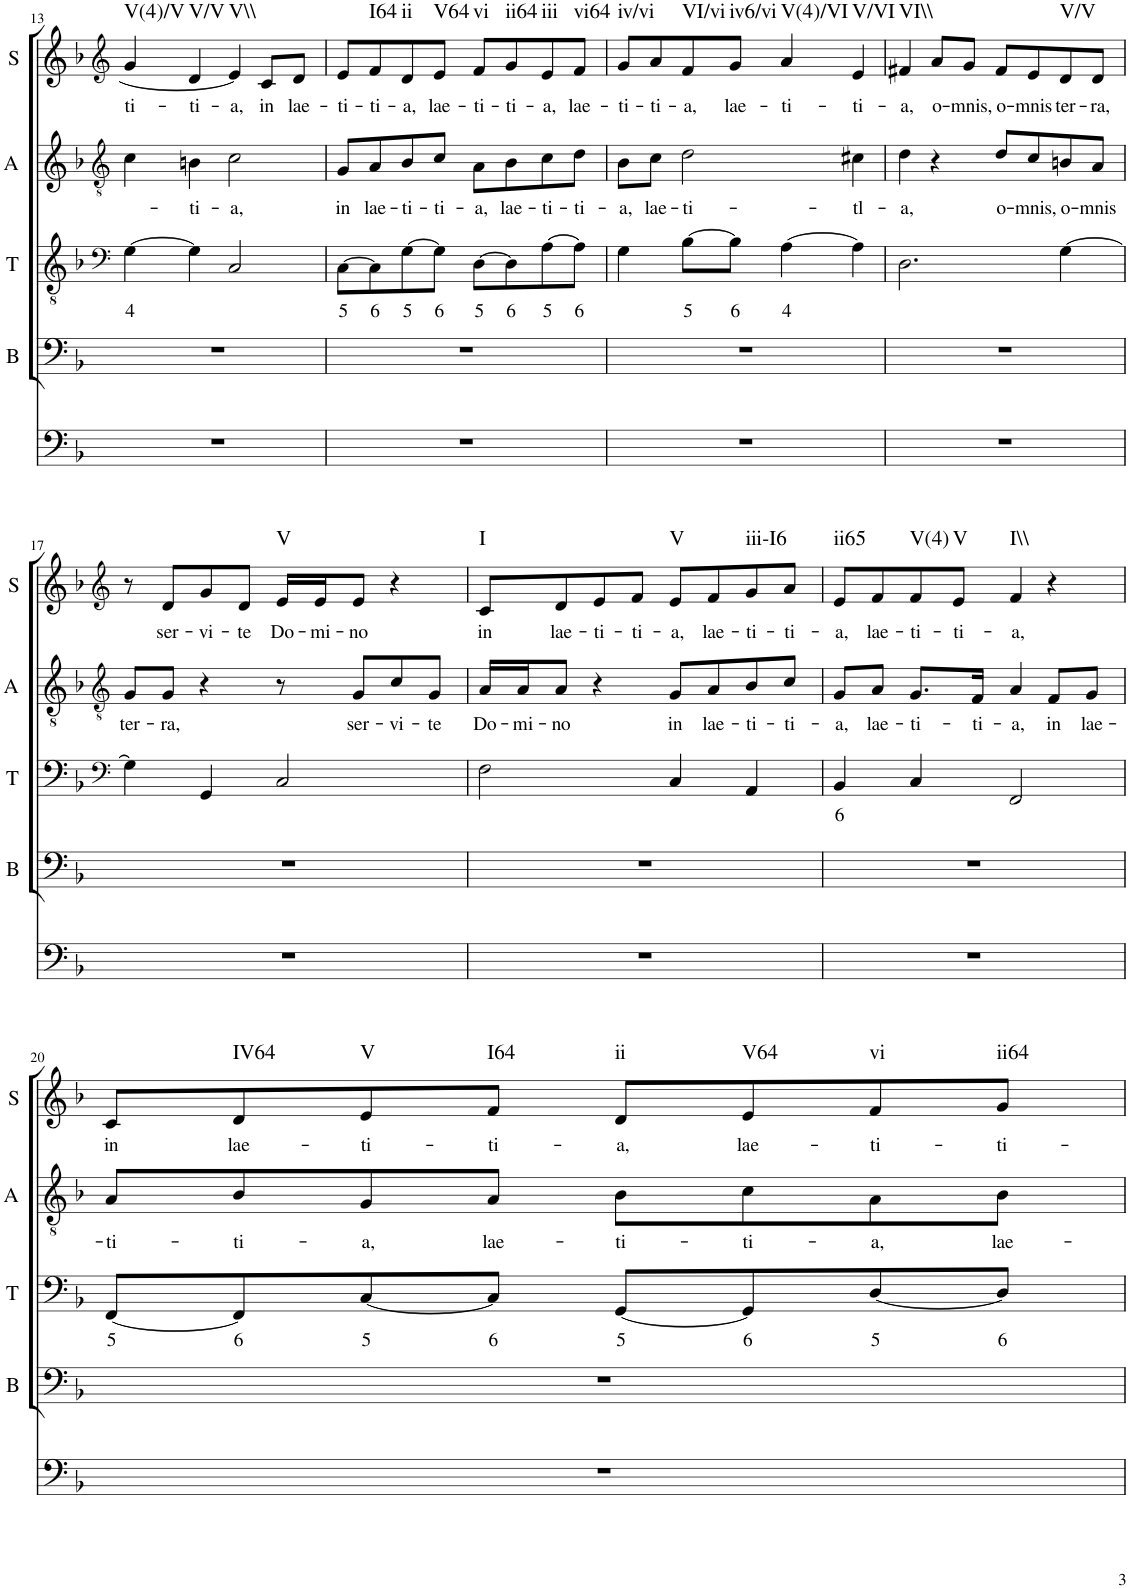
**kern	**kern	**kern	**text	**kern	**text	**kern	**text	**harte
*part5	*part4	*part3	*part3	*part2	*part2	*part1	*part1	*part1
*staff5	*staff4	*staff3	*staff3	*staff2	*staff2	*staff1	*staff1	*
*I"Continuo	*I"Bass	*I"Tenor	*	*I"Alto	*	*I"Soprano	*	*
*	*I'B	*I'T	*	*I'A	*	*I'S	*	*
!!LO:PB:g=z
*clefF4	*clefF4	*clefF4	*	*clefGv2	*	*clefG2	*	*
*k[b-]	*k[b-]	*k[b-]	*	*k[b-]	*	*k[b-]	*	*
*	*	*M4/4	*	*M4/4	*	*M4/4	*	*
=13	=13	=13	=13	=13	=13	=13	=13	=13
!	!	!	!LO:LY:b	!	!	!	!LO:LY:b	!LO:H:kt=V(4)/V
1r	1r	[4G\	4	4c\	.	4g/	ti-	N
!	!	!	!	!	!LO:LY:b	!	!LO:LY:b	!LO:H:kt=V/V
.	.	4G\]	.	4Bn\	ti-	4d/	ti-	N
!	!	!	!	!	!LO:LY:b	!	!LO:LY:b	!LO:H:kt=V\\
.	.	2C/	.	2c\	a,	4e/]	a,	N
!	!	!	!	!	!	!	!LO:LY:b	!
.	.	.	.	.	.	8c/L	in	.
!	!	!	!	!	!	!	!LO:LY:b	!
.	.	.	.	.	.	8d/J	lae-	.
=14	=14	=14	=14	=14	=14	=14	=14	=14
!	!	!	!LO:LY:b	!	!LO:LY:b	!	!LO:LY:b	!
1r	1r	[8C\L	5	8G/L	in	8e/L	ti-	.
!	!	!	!LO:LY:b	!	!LO:LY:b	!	!LO:LY:b	!LO:H:kt=I64
.	.	8C\]	6	8A/	lae-	8f/	ti-	N
!	!	!	!LO:LY:b	!	!LO:LY:b	!	!LO:LY:b	!LO:H:kt=ii
.	.	[8G\	5	8B-/	ti-	8d/	a,	N
!	!	!	!LO:LY:b	!	!LO:LY:b	!	!LO:LY:b	!LO:H:kt=V64
.	.	8G\J]	6	8c/J	ti-	8e/J	lae-	N
!	!	!	!LO:LY:b	!	!LO:LY:b	!	!LO:LY:b	!LO:H:kt=vi
.	.	[8D\L	5	8A\L	a,	8f/L	ti-	N
!	!	!	!LO:LY:b	!	!LO:LY:b	!	!LO:LY:b	!LO:H:kt=ii64
.	.	8D\]	6	8B-\	lae-	8g/	ti-	N
!	!	!	!LO:LY:b	!	!LO:LY:b	!	!LO:LY:b	!LO:H:kt=iii
.	.	[8A\	5	8c\	ti-	8e/	a,	N
!	!	!	!LO:LY:b	!	!LO:LY:b	!	!LO:LY:b	!LO:H:kt=vi64
.	.	8A\J]	6	8d\J	ti-	8f/J	lae-	N
=15	=15	=15	=15	=15	=15	=15	=15	=15
!	!	!	!	!	!LO:LY:b	!	!LO:LY:b	!LO:H:kt=iv/vi
1r	1r	4G\	.	8B-\L	a,	8g/L	ti-	N
!	!	!	!	!	!LO:LY:b	!	!LO:LY:b	!
.	.	.	.	8c\J	lae-	8a/	ti-	.
!	!	!	!LO:LY:b	!	!LO:LY:b	!	!LO:LY:b	!LO:H:kt=VI/vi
.	.	[8B-\L	5	2d\	ti-	8f/	a,	N
!	!	!	!LO:LY:b	!	!	!	!LO:LY:b	!LO:H:kt=iv6/vi
.	.	8B-\J]	6	.	.	8g/J	lae-	N
!	!	!	!LO:LY:b	!	!	!	!LO:LY:b	!LO:H:kt=V(4)/VI
.	.	[4A\	4	.	.	4a/	ti-	N
!	!	!	!	!	!LO:LY:b	!	!LO:LY:b	!LO:H:kt=V/VI
.	.	4A\]	.	4c#X\	tl-	4e/	ti-	N
=16	=16	=16	=16	=16	=16	=16	=16	=16
!	!	!	!	!	!LO:LY:b	!	!LO:LY:b	!LO:H:kt=VI\\
1r	1r	2.D\	.	4d\	a,	4f#X/	a,	N
!	!	!	!	!	!	!	!LO:LY:b	!
.	.	.	.	4r	.	8a/L	o-	.
!	!	!	!	!	!	!	!LO:LY:b	!
.	.	.	.	.	.	8g/J	mnis,	.
!	!	!	!	!	!LO:LY:b	!	!LO:LY:b	!
.	.	.	.	8d/L	o-	8f#/L	o-	.
!	!	!	!	!	!LO:LY:b	!	!LO:LY:b	!
.	.	.	.	8c/	mnis,	8e/	mnis	.
!	!	!	!	!	!LO:LY:b	!	!LO:LY:b	!LO:H:kt=V/V
.	.	[4G\	.	8Bn/	o-	8d/	ter-	N
!	!	!	!	!	!LO:LY:b	!	!LO:LY:b	!
.	.	.	.	8A/J	mnis	8d/J	ra,	.
!!LO:LB:g=z
=17	=17	=17	=17	=17	=17	=17	=17	=17
*	*	*clefF4	*	*clefGv2	*	*clefG2	*	*
!	!	!	!	!	!LO:LY:b	!	!	!
1r	1r	4G\]	.	8G/L	ter-	8r	.	.
!	!	!	!	!	!LO:LY:b	!	!LO:LY:b	!
.	.	.	.	8G/J	ra,	8d/L	ser-	.
!	!	!	!	!	!	!	!LO:LY:b	!
.	.	4GG/	.	4r	.	8g/	vi-	.
!	!	!	!	!	!	!	!LO:LY:b	!
.	.	.	.	.	.	8d/J	te	.
!	!	!	!	!	!	!	!LO:LY:b	!LO:H:kt=V
.	.	2C/	.	8r	.	16e/LL	Do-	N
!	!	!	!	!	!	!	!LO:LY:b	!
.	.	.	.	.	.	16e/J	mi-	.
!	!	!	!	!	!LO:LY:b	!	!LO:LY:b	!
.	.	.	.	8G/L	ser-	8e/J	no	.
!	!	!	!	!	!LO:LY:b	!	!	!
.	.	.	.	8c/	vi-	4r	.	.
!	!	!	!	!	!LO:LY:b	!	!	!
.	.	.	.	8G/J	te	.	.	.
=18	=18	=18	=18	=18	=18	=18	=18	=18
!	!	!	!	!	!LO:LY:b	!	!LO:LY:b	!LO:H:kt=I
1r	1r	2F\	.	16A/LL	Do-	8c/L	in	N
!	!	!	!	!	!LO:LY:b	!	!	!
.	.	.	.	16A/J	mi-	.	.	.
!	!	!	!	!	!LO:LY:b	!	!LO:LY:b	!
.	.	.	.	8A/J	no	8d/	lae-	.
!	!	!	!	!	!	!	!LO:LY:b	!
.	.	.	.	4r	.	8e/	ti-	.
!	!	!	!	!	!	!	!LO:LY:b	!
.	.	.	.	.	.	8f/J	ti-	.
!	!	!	!	!	!LO:LY:b	!	!LO:LY:b	!LO:H:kt=V
.	.	4C/	.	8G/L	in	8e/L	a,	N
!	!	!	!	!	!LO:LY:b	!	!LO:LY:b	!
.	.	.	.	8A/	lae-	8f/	lae-	.
!	!	!	!	!	!LO:LY:b	!	!LO:LY:b	!LO:H:kt=iii-I6
.	.	4AA/	.	8B-/	ti-	8g/	ti-	N
!	!	!	!	!	!LO:LY:b	!	!LO:LY:b	!
.	.	.	.	8c/J	ti-	8a/J	ti-	.
=19	=19	=19	=19	=19	=19	=19	=19	=19
!	!	!	!LO:LY:b	!	!LO:LY:b	!	!LO:LY:b	!LO:H:kt=ii65
1r	1r	4BB-/	6	8G/L	a,	8e/L	a,	N
!	!	!	!	!	!LO:LY:b	!	!LO:LY:b	!
.	.	.	.	8A/J	lae-	8f/	lae-	.
!	!	!	!	!	!LO:LY:b	!	!LO:LY:b	!LO:H:kt=V(4)
.	.	4C/	.	8.G/L	ti-	8f/	ti-	N
!	!	!	!	!	!	!	!LO:LY:b	!LO:H:kt=V
.	.	.	.	.	.	8e/J	ti-	N
!	!	!	!	!	!LO:LY:b	!	!	!
.	.	.	.	16F/Jk	ti-	.	.	.
!	!	!	!	!	!LO:LY:b	!	!LO:LY:b	!LO:H:kt=I\\
.	.	2FF/	.	4A/	a,	4f/	a,	N
!	!	!	!	!	!LO:LY:b	!	!	!
.	.	.	.	8F/L	in	4r	.	.
!	!	!	!	!	!LO:LY:b	!	!	!
.	.	.	.	8G/J	lae-	.	.	.
!!LO:LB:g=z
=20	=20	=20	=20	=20	=20	=20	=20	=20
!	!	!	!LO:LY:b	!	!LO:LY:b	!	!LO:LY:b	!
1r	1r	[8FF/L	5	8A/L	ti-	8c/L	in	.
!	!	!	!LO:LY:b	!	!LO:LY:b	!	!LO:LY:b	!LO:H:kt=IV64
.	.	8FF/]	6	8B-/	ti-	8d/	lae-	N
!	!	!	!LO:LY:b	!	!LO:LY:b	!	!LO:LY:b	!LO:H:kt=V
.	.	[8C/	5	8G/	a,	8e/	ti-	N
!	!	!	!LO:LY:b	!	!LO:LY:b	!	!LO:LY:b	!LO:H:kt=I64
.	.	8C/J]	6	8A/J	lae-	8f/J	ti-	N
!	!	!	!LO:LY:b	!	!LO:LY:b	!	!LO:LY:b	!LO:H:kt=ii
.	.	[8GG/L	5	8B-\L	ti-	8d/L	a,	N
!	!	!	!LO:LY:b	!	!LO:LY:b	!	!LO:LY:b	!LO:H:kt=V64
.	.	8GG/]	6	8c\	ti-	8e/	lae-	N
!	!	!	!LO:LY:b	!	!LO:LY:b	!	!LO:LY:b	!LO:H:kt=vi
.	.	[8D/	5	8A\	a,	8f/	ti-	N
!	!	!	!LO:LY:b	!	!LO:LY:b	!	!LO:LY:b	!LO:H:kt=ii64
.	.	8D/J]	6	8B-\J	lae-	8g/J	ti-	N
=	=	=	=	=	=	=	=	=
*-	*-	*-	*-	*-	*-	*-	*-	*-
